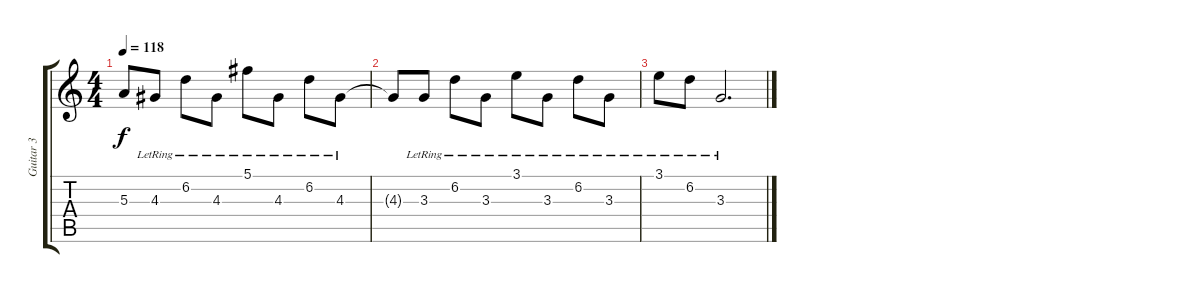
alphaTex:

\track ("Guitar 3" "Guitar 3") {instrument electricguitarclean}
\staff {score tabs}
\tuning (Db4 Ab3 E3 B2 Gb2 B1) {hide}
\ts (4 4)
\tempo 118
\clef g2
\ks c
5.3{t}.8{dy f} 4.3{lr}.8 6.2{lr}.8 4.3{lr}.8 5.1{lr}.8 4.3{lr}.8 6.2{lr}.8 4.3{lr}.8 |
4.3{t}.8 3.3{lr}.8 6.2{lr}.8 3.3{lr}.8 3.1{lr}.8 3.3{lr}.8 6.2{lr}.8 3.3{lr}.8 |
3.1{lr}.8 6.2{lr}.8 3.3{lr}.2{d}
